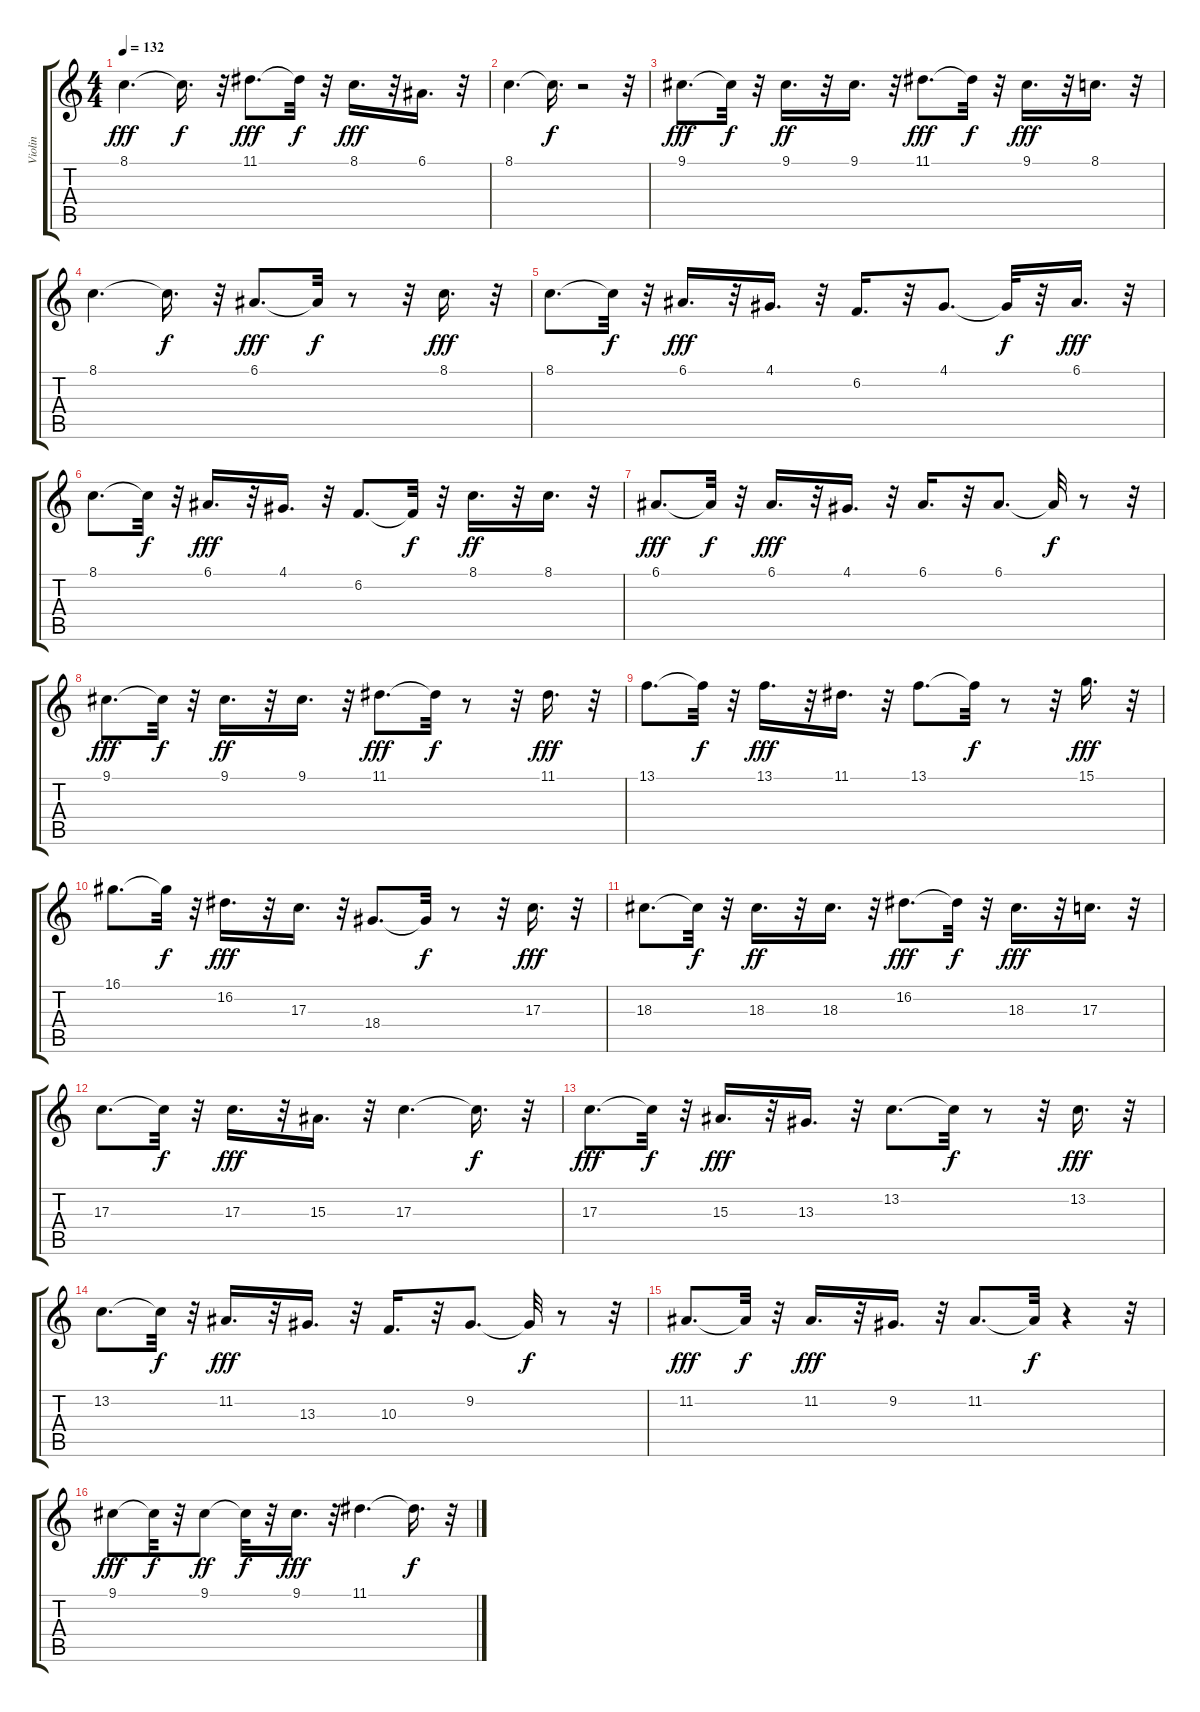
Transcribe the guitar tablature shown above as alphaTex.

\track ("Violin" "Violin") {instrument tremolostrings}
\staff {score tabs}
\tuning (E4 B3 G3 D3 A2 E2) {hide}
\ts (4 4)
\tempo 132
\clef g2
\ks c
8.1.4{d dy fff} 8.1{t}.16{d dy f} r.32 11.1.8{d dy fff} 11.1{t}.32{dy f} r.32 8.1.16{d dy fff} r.32 6.1.16{d} r.32 |
8.1.4{d} 8.1{t}.16{d dy f} r.2 r.32 |
9.1.8{d dy fff} 9.1{t}.32{dy f} r.32 9.1.16{d dy ff} r.32 9.1.16{d} r.32 11.1.8{d dy fff} 11.1{t}.32{dy f} r.32 9.1.16{d dy fff} r.32 8.1.16{d} r.32 |
8.1.4{d} 8.1{t}.16{d dy f} r.32 6.1.8{d dy fff} 6.1{t}.32{dy f} r.8 r.32 8.1.16{d dy fff} r.32 |
8.1.8{d} 8.1{t}.32{dy f} r.32 6.1.16{d dy fff} r.32 4.1.16{d} r.32 6.2.16{d} r.32 4.1.8{d} 4.1{t}.32{dy f} r.32 6.1.16{d dy fff} r.32 |
8.1.8{d} 8.1{t}.32{dy f} r.32 6.1.16{d dy fff} r.32 4.1.16{d} r.32 6.2.8{d} 6.2{t}.32{dy f} r.32 8.1.16{d dy ff} r.32 8.1.16{d} r.32 |
6.1.8{d dy fff} 6.1{t}.32{dy f} r.32 6.1.16{d dy fff} r.32 4.1.16{d} r.32 6.1.16{d} r.32 6.1.8{d} 6.1{t}.32{dy f} r.8 r.32 |
9.1.8{d dy fff} 9.1{t}.32{dy f} r.32 9.1.16{d dy ff} r.32 9.1.16{d} r.32 11.1.8{d dy fff} 11.1{t}.32{dy f} r.8 r.32 11.1.16{d dy fff} r.32 |
13.1.8{d} 13.1{t}.32{dy f} r.32 13.1.16{d dy fff} r.32 11.1.16{d} r.32 13.1.8{d} 13.1{t}.32{dy f} r.8 r.32 15.1.16{d dy fff} r.32 |
16.1.8{d} 16.1{t}.32{dy f} r.32 16.2.16{d dy fff} r.32 17.3.16{d} r.32 18.4.8{d} 18.4{t}.32{dy f} r.8 r.32 17.3.16{d dy fff} r.32 |
18.3.8{d} 18.3{t}.32{dy f} r.32 18.3.16{d dy ff} r.32 18.3.16{d} r.32 16.2.8{d dy fff} 16.2{t}.32{dy f} r.32 18.3.16{d dy fff} r.32 17.3.16{d} r.32 |
17.3.8{d} 17.3{t}.32{dy f} r.32 17.3.16{d dy fff} r.32 15.3.16{d} r.32 17.3.4{d} 17.3{t}.16{d dy f} r.32 |
17.3.8{d dy fff} 17.3{t}.32{dy f} r.32 15.3.16{d dy fff} r.32 13.3.16{d} r.32 13.2.8{d} 13.2{t}.32{dy f} r.8 r.32 13.2.16{d dy fff} r.32 |
13.2.8{d} 13.2{t}.32{dy f} r.32 11.2.16{d dy fff} r.32 13.3.16{d} r.32 10.3.16{d} r.32 9.2.8{d} 9.2{t}.32{dy f} r.8 r.32 |
11.2.8{d dy fff} 11.2{t}.32{dy f} r.32 11.2.16{d dy fff} r.32 9.2.16{d} r.32 11.2.8{d} 11.2{t}.32{dy f} r.4 r.32 |
9.1.8{dy fff} 9.1{t}.32{dy f} r.32 9.1.8{dy ff} 9.1{t}.32{dy f} r.32 9.1.16{d dy fff} r.32 11.1.4{d} 11.1{t}.16{d dy f} r.32
